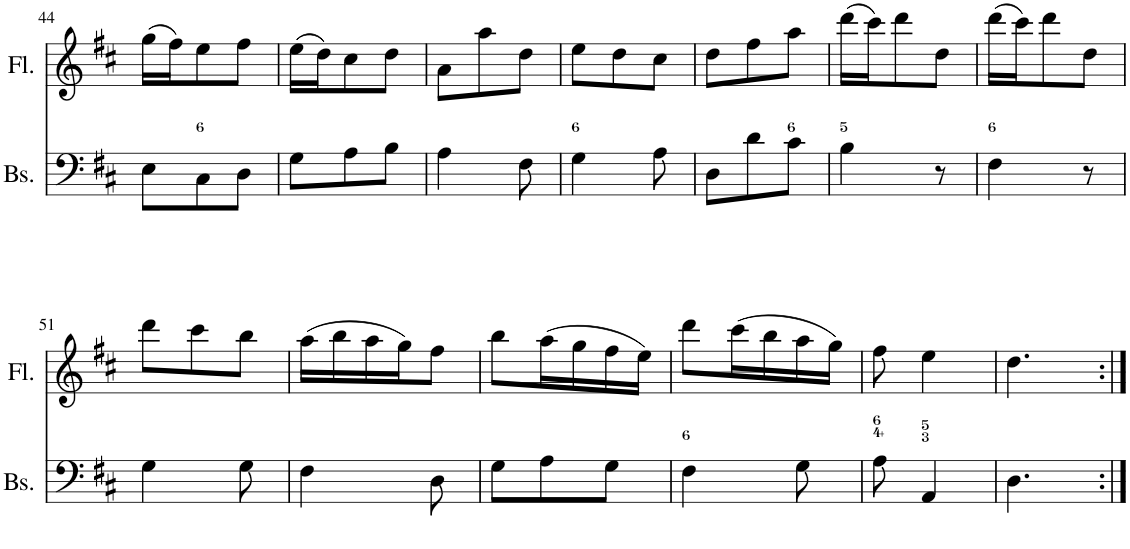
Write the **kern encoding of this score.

**kern	**kern
*part2	*part1
*staff2	*staff1
*I"Bass	*I"Flauto
*I'Bs.	*I'Fl.
!!LO:PB:g=z
*clefF4	*clefG2
*k[f#c#]	*k[f#c#]
*M3/8	*M3/8
=44	=44
8E\L	(16gg\LL
.	16ff#\J)
8C#\	8ee\
8D\J	8ff#\J
=45	=45
8G\L	(16ee\LL
.	16dd\J)
8A\	8cc#\
8B\J	8dd\J
=46	=46
4A\	8a\L
.	8aa\
8F#\	8dd\J
=47	=47
4G\	8ee\L
.	8dd\
8A\	8cc#\J
=48	=48
8D\L	8dd\L
8d\	8ff#\
8c#\J	8aa\J
=49	=49
4B\	(16ddd\LL
.	16ccc#\J)
.	8ddd\
8r	8dd\J
=50	=50
4F#\	(16ddd\LL
.	16ccc#\J)
.	8ddd\
8r	8dd\J
!!LO:LB:g=z
=51	=51
4G\	8ddd\L
.	8ccc#\
8G\	8bb\J
=52	=52
4F#\	(16aa\LL
.	16bb\
.	16aa\
.	16gg\J)
8D\	8ff#\J
=53	=53
8G\L	8bb\L
8A\	(16aa\L
.	16gg\
8G\J	16ff#\
.	16ee\JJ)
=54	=54
4F#\	8ddd\L
.	(16ccc#\L
.	16bb\
8G\	16aa\
.	16gg\JJ)
=55	=55
8A\	8ff#\
4AA/	4ee\
=56	=56
4.D\	4.dd\
=:|!	=:|!
*-	*-
